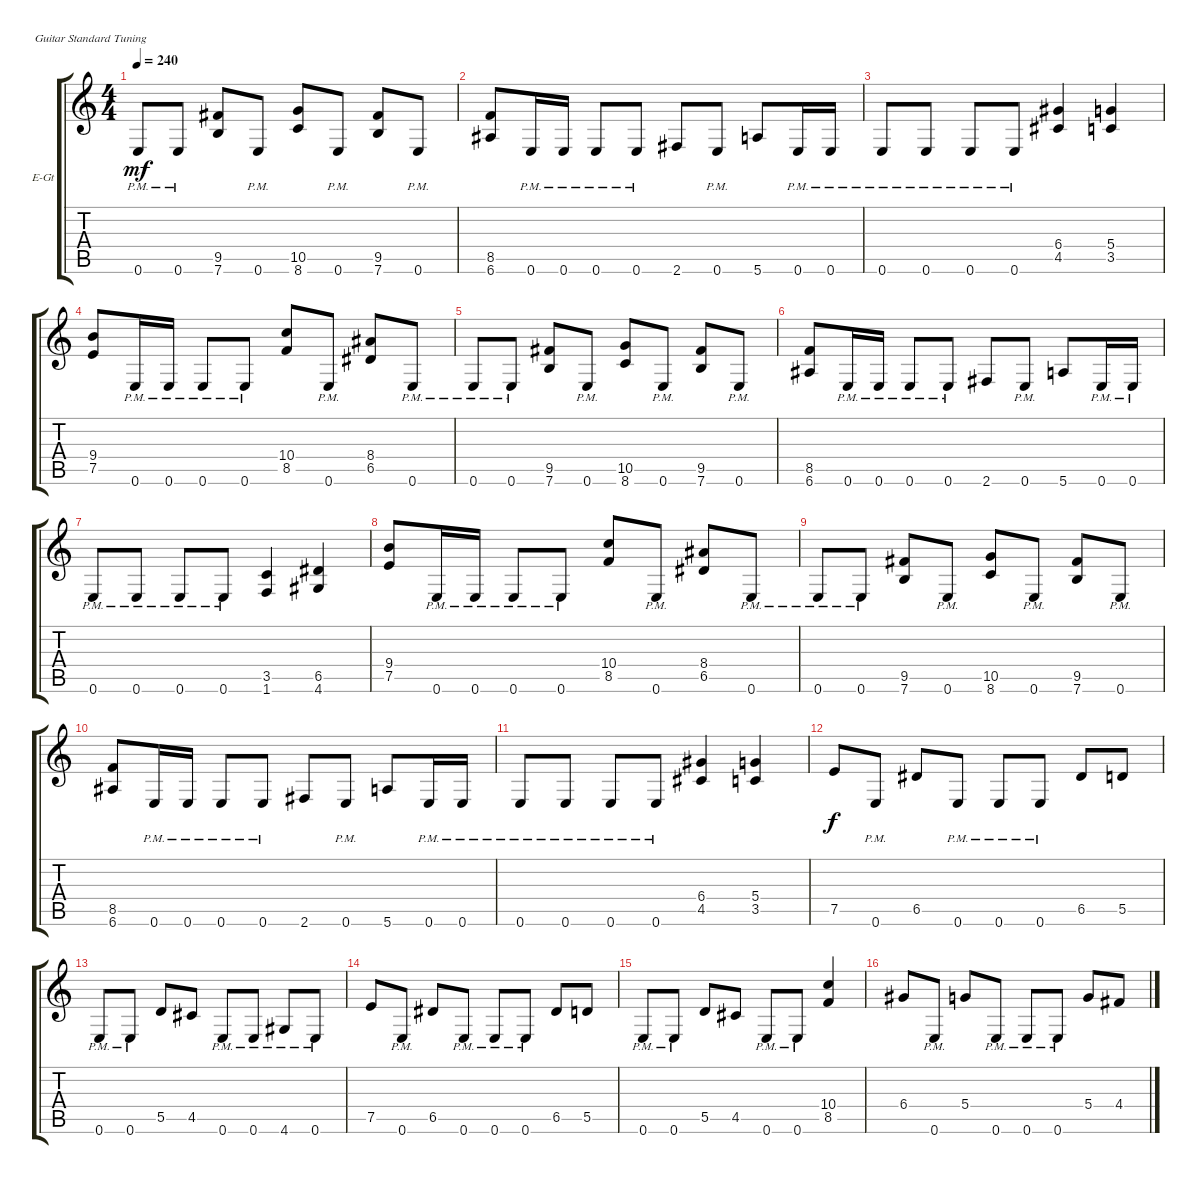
\bracketExtendMode groupsimilarinstruments
\firstSystemTrackNameOrientation horizontal
\otherSystemsTrackNameOrientation horizontal
\track ("Äîðîæêà 4" "E-Gt") {instrument distortionguitar}
\staff {score tabs}
\tuning (E4 B3 G3 D3 A2 E2)
\ts (4 4)
\tempo 240
\clef g2
\ks c
0.6{pm}.8{dy mf} 0.6{pm}.8 (7.6 9.5).8 0.6{pm}.8 (8.6 10.5).8 0.6{pm}.8 (7.6 9.5).8 0.6{pm}.8 |
(6.6 8.5).8 0.6{pm}.16 0.6{pm}.16 0.6{pm}.8 0.6{pm}.8 2.6.8 0.6{pm}.8 5.6.8 0.6{pm}.16 0.6{pm}.16 |
0.6{pm}.8 0.6{pm}.8 0.6{pm}.8 0.6{pm}.8 (4.5 6.4).4 (3.5 5.4).4 |
(7.5 9.4).8 0.6{pm}.16 0.6{pm}.16 0.6{pm}.8 0.6{pm}.8 (8.5 10.4).8 0.6{pm}.8 (6.5 8.4).8 0.6{pm}.8 |
0.6{pm}.8 0.6{pm}.8 (7.6 9.5).8 0.6{pm}.8 (8.6 10.5).8 0.6{pm}.8 (7.6 9.5).8 0.6{pm}.8 |
(6.6 8.5).8 0.6{pm}.16 0.6{pm}.16 0.6{pm}.8 0.6{pm}.8 2.6.8 0.6{pm}.8 5.6.8 0.6{pm}.16 0.6{pm}.16 |
0.6{pm}.8 0.6{pm}.8 0.6{pm}.8 0.6{pm}.8 (1.6 3.5).4 (4.6 6.5).4 |
(7.5 9.4).8 0.6{pm}.16 0.6{pm}.16 0.6{pm}.8 0.6{pm}.8 (8.5 10.4).8 0.6{pm}.8 (6.5 8.4).8 0.6{pm}.8 |
0.6{pm}.8 0.6{pm}.8 (7.6 9.5).8 0.6{pm}.8 (8.6 10.5).8 0.6{pm}.8 (7.6 9.5).8 0.6{pm}.8 |
(6.6 8.5).8 0.6{pm}.16 0.6{pm}.16 0.6{pm}.8 0.6{pm}.8 2.6.8 0.6{pm}.8 5.6.8 0.6{pm}.16 0.6{pm}.16 |
0.6{pm}.8 0.6{pm}.8 0.6{pm}.8 0.6{pm}.8 (4.5 6.4).4 (3.5 5.4).4 |
7.5.8{dy f} 0.6{pm}.8 6.5.8 0.6{pm}.8 0.6{pm}.8 0.6{pm}.8 6.5.8 5.5.8 |
0.6{pm}.8 0.6{pm}.8 5.5.8 4.5.8 0.6{pm}.8 0.6{pm}.8 4.6{pm}.8 0.6{pm}.8 |
7.5.8 0.6{pm}.8 6.5.8 0.6{pm}.8 0.6{pm}.8 0.6{pm}.8 6.5.8 5.5.8 |
0.6{pm}.8 0.6{pm}.8 5.5.8 4.5.8 0.6{pm}.8 0.6{pm}.8 (10.4 8.5).4 |
6.4.8 0.6{pm}.8 5.4.8 0.6{pm}.8 0.6{pm}.8 0.6{pm}.8 5.4.8 4.4.8
